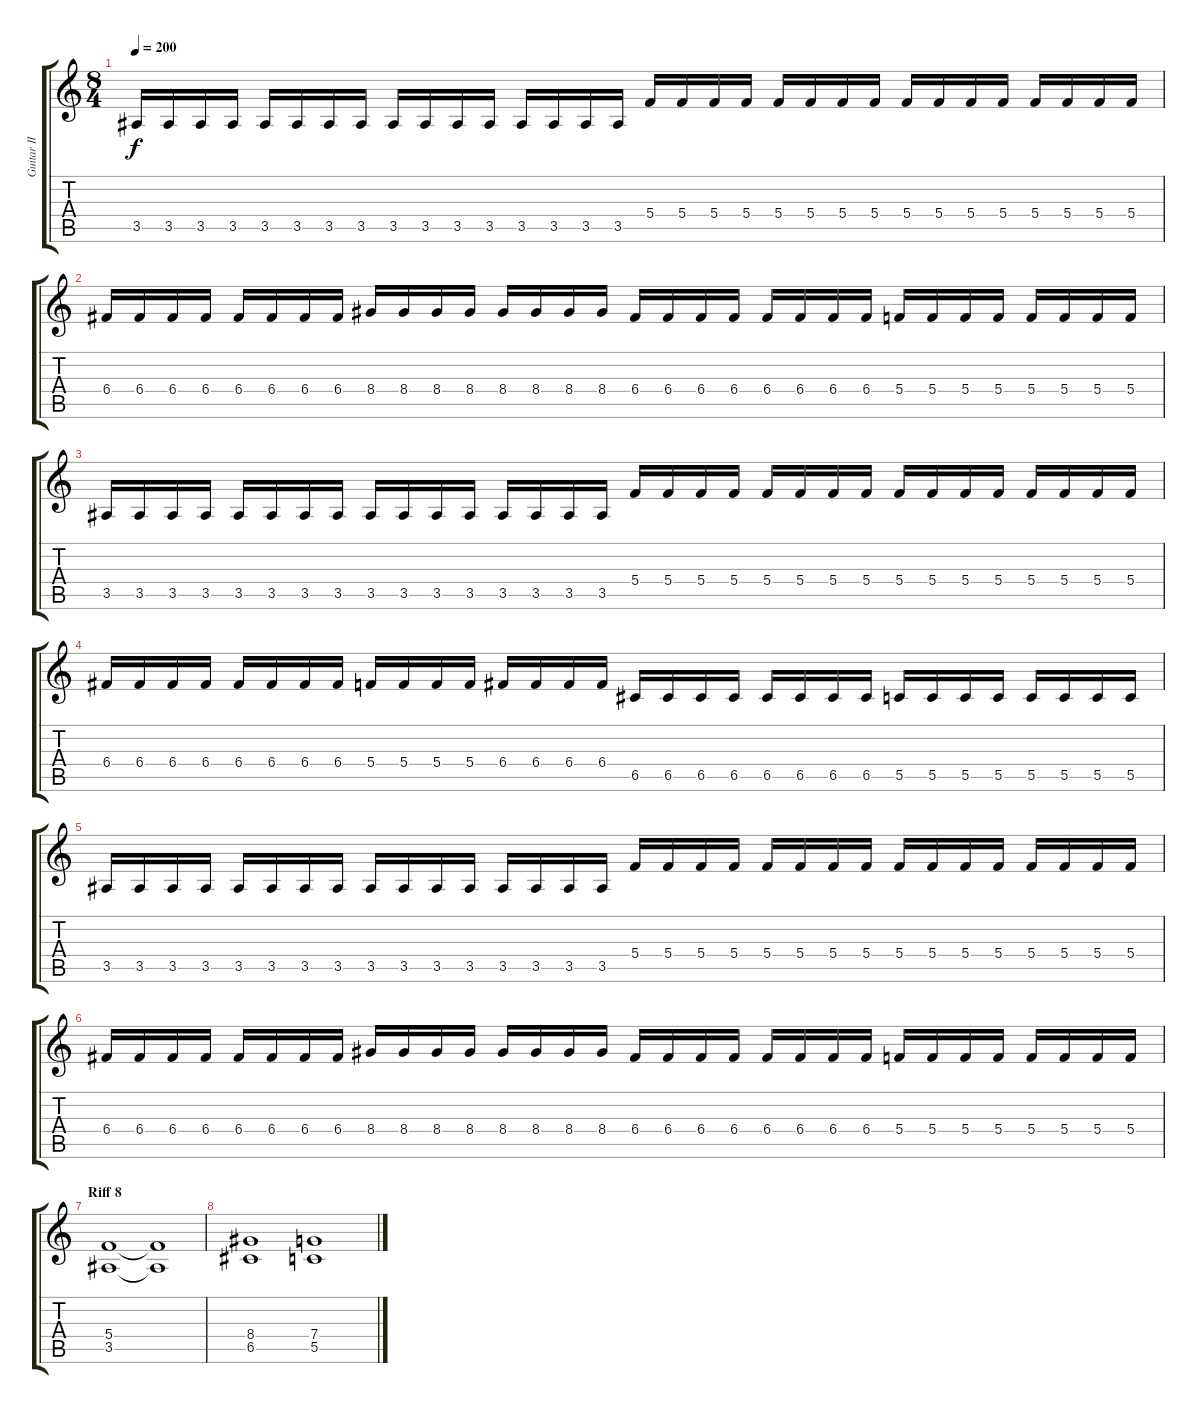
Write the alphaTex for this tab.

\track ("Guitar II" "Guitar II") {instrument distortionguitar}
\staff {score tabs}
\tuning (D4 A3 F3 C3 G2 D2) {hide}
\ts (8 4)
\tempo 200
\clef g2
\ks c
3.5.16{dy f} 3.5.16 3.5.16 3.5.16 3.5.16 3.5.16 3.5.16 3.5.16 3.5.16 3.5.16 3.5.16 3.5.16 3.5.16 3.5.16 3.5.16 3.5.16 5.4.16 5.4.16 5.4.16 5.4.16 5.4.16 5.4.16 5.4.16 5.4.16 5.4.16 5.4.16 5.4.16 5.4.16 5.4.16 5.4.16 5.4.16 5.4.16 |
6.4.16 6.4.16 6.4.16 6.4.16 6.4.16 6.4.16 6.4.16 6.4.16 8.4.16 8.4.16 8.4.16 8.4.16 8.4.16 8.4.16 8.4.16 8.4.16 6.4.16 6.4.16 6.4.16 6.4.16 6.4.16 6.4.16 6.4.16 6.4.16 5.4.16 5.4.16 5.4.16 5.4.16 5.4.16 5.4.16 5.4.16 5.4.16 |
3.5.16 3.5.16 3.5.16 3.5.16 3.5.16 3.5.16 3.5.16 3.5.16 3.5.16 3.5.16 3.5.16 3.5.16 3.5.16 3.5.16 3.5.16 3.5.16 5.4.16 5.4.16 5.4.16 5.4.16 5.4.16 5.4.16 5.4.16 5.4.16 5.4.16 5.4.16 5.4.16 5.4.16 5.4.16 5.4.16 5.4.16 5.4.16 |
6.4.16 6.4.16 6.4.16 6.4.16 6.4.16 6.4.16 6.4.16 6.4.16 5.4.16 5.4.16 5.4.16 5.4.16 6.4.16 6.4.16 6.4.16 6.4.16 6.5.16 6.5.16 6.5.16 6.5.16 6.5.16 6.5.16 6.5.16 6.5.16 5.5.16 5.5.16 5.5.16 5.5.16 5.5.16 5.5.16 5.5.16 5.5.16 |
3.5.16 3.5.16 3.5.16 3.5.16 3.5.16 3.5.16 3.5.16 3.5.16 3.5.16 3.5.16 3.5.16 3.5.16 3.5.16 3.5.16 3.5.16 3.5.16 5.4.16 5.4.16 5.4.16 5.4.16 5.4.16 5.4.16 5.4.16 5.4.16 5.4.16 5.4.16 5.4.16 5.4.16 5.4.16 5.4.16 5.4.16 5.4.16 |
6.4.16 6.4.16 6.4.16 6.4.16 6.4.16 6.4.16 6.4.16 6.4.16 8.4.16 8.4.16 8.4.16 8.4.16 8.4.16 8.4.16 8.4.16 8.4.16 6.4.16 6.4.16 6.4.16 6.4.16 6.4.16 6.4.16 6.4.16 6.4.16 5.4.16 5.4.16 5.4.16 5.4.16 5.4.16 5.4.16 5.4.16 5.4.16 |
\section ("" "Riff 8")
(5.4 3.5).1 (5.4{t} 3.5{t}).1 |
(8.4 6.5).1 (7.4 5.5).1
